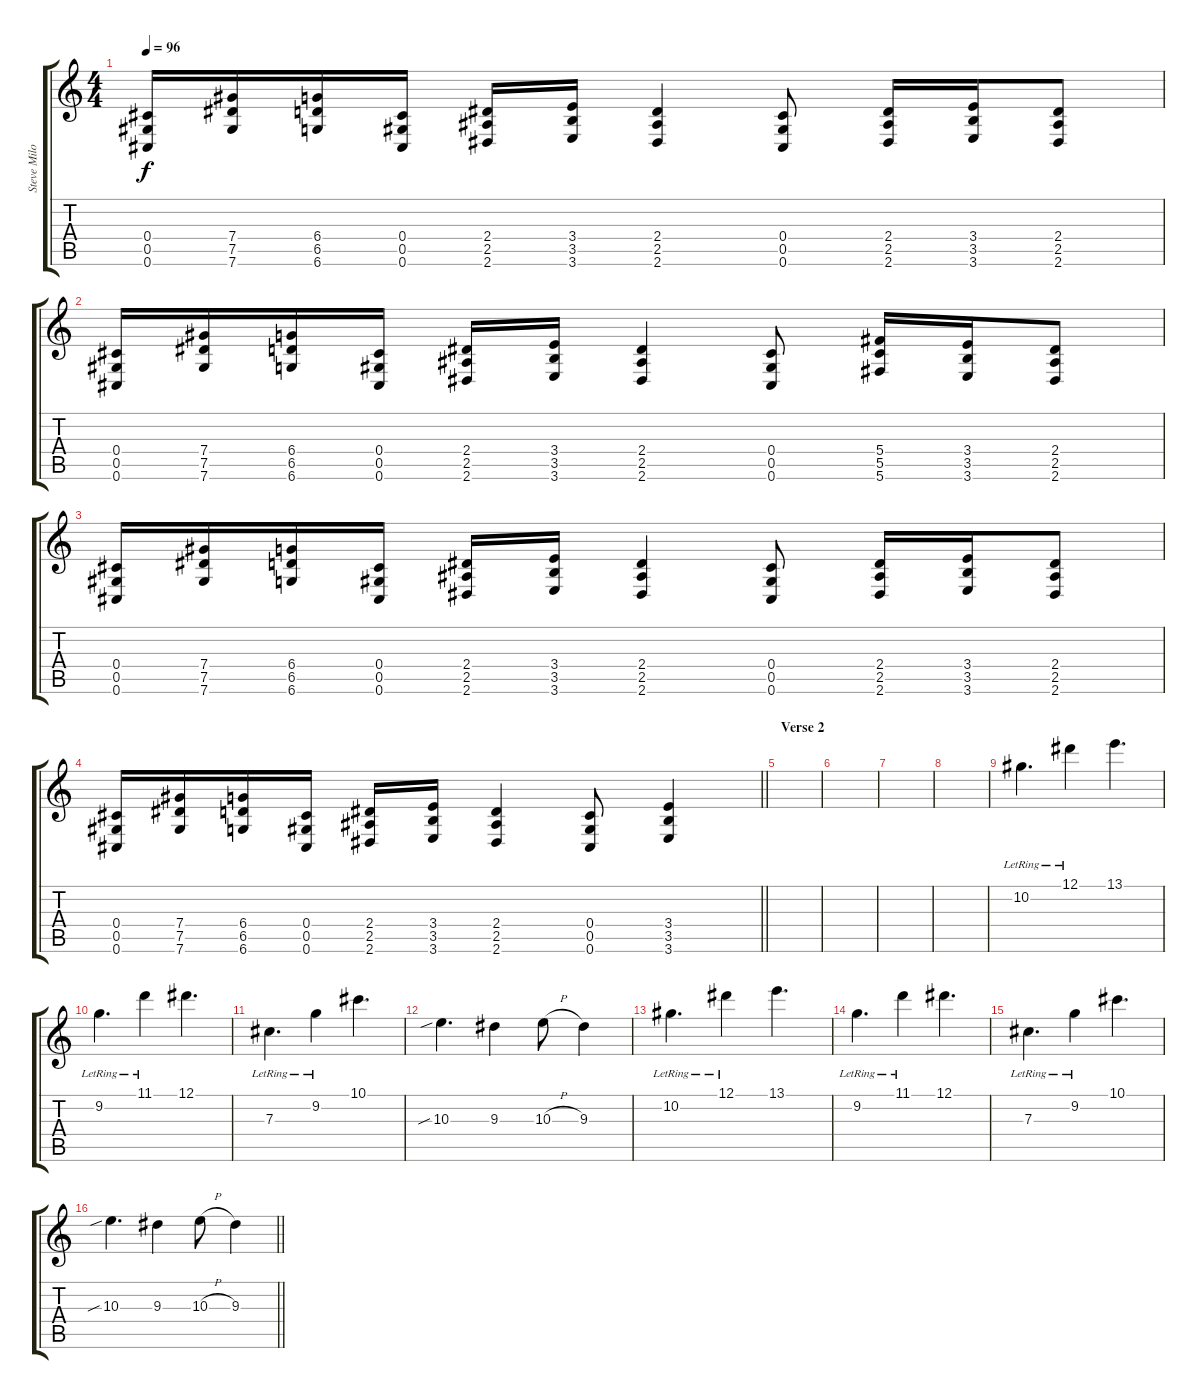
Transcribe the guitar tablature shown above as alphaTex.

\track ("Steve Miloszewski" "Steve Milo") {instrument distortionguitar}
\staff {score tabs}
\tuning (Eb4 Bb3 Gb3 Db3 Ab2 Db2) {hide}
\ts (4 4)
\tempo 96
\clef g2
\ks c
(0.4 0.5 0.6).16{dy f} (7.4 7.5 7.6).16 (6.4 6.5 6.6).16 (0.4 0.5 0.6).16 (2.4 2.5 2.6).16 (3.4 3.5 3.6).16 (2.4 2.5 2.6).4 (0.4 0.5 0.6).8 (2.4 2.5 2.6).16 (3.4 3.5 3.6).16 (2.4 2.5 2.6).8 |
(0.4 0.5 0.6).16 (7.4 7.5 7.6).16 (6.4 6.5 6.6).16 (0.4 0.5 0.6).16 (2.4 2.5 2.6).16 (3.4 3.5 3.6).16 (2.4 2.5 2.6).4 (0.4 0.5 0.6).8 (5.4 5.5 5.6).16 (3.4 3.5 3.6).16 (2.4 2.5 2.6).8 |
(0.4 0.5 0.6).16 (7.4 7.5 7.6).16 (6.4 6.5 6.6).16 (0.4 0.5 0.6).16 (2.4 2.5 2.6).16 (3.4 3.5 3.6).16 (2.4 2.5 2.6).4 (0.4 0.5 0.6).8 (2.4 2.5 2.6).16 (3.4 3.5 3.6).16 (2.4 2.5 2.6).8 |
\barLineRight lightlight
(0.4 0.5 0.6).16 (7.4 7.5 7.6).16 (6.4 6.5 6.6).16 (0.4 0.5 0.6).16 (2.4 2.5 2.6).16 (3.4 3.5 3.6).16 (2.4 2.5 2.6).4 (0.4 0.5 0.6).8 (3.4 3.5 3.6).4 |
\section ("" "Verse 2")
|
|
|
|
10.2{lr}.4{d} 12.1{lr}.4 13.1.4{d} |
9.2{lr}.4{d} 11.1{lr}.4 12.1.4{d} |
7.3{lr}.4{d} 9.2{lr}.4 10.1.4{d} |
10.3{sib}.4{d} 9.3.4 10.3{h}.8 9.3.4 |
10.2{lr}.4{d} 12.1{lr}.4 13.1.4{d} |
9.2{lr}.4{d} 11.1{lr}.4 12.1.4{d} |
7.3{lr}.4{d} 9.2{lr}.4 10.1.4{d} |
\barLineRight lightlight
10.3{sib}.4{d} 9.3.4 10.3{h}.8 9.3.4
